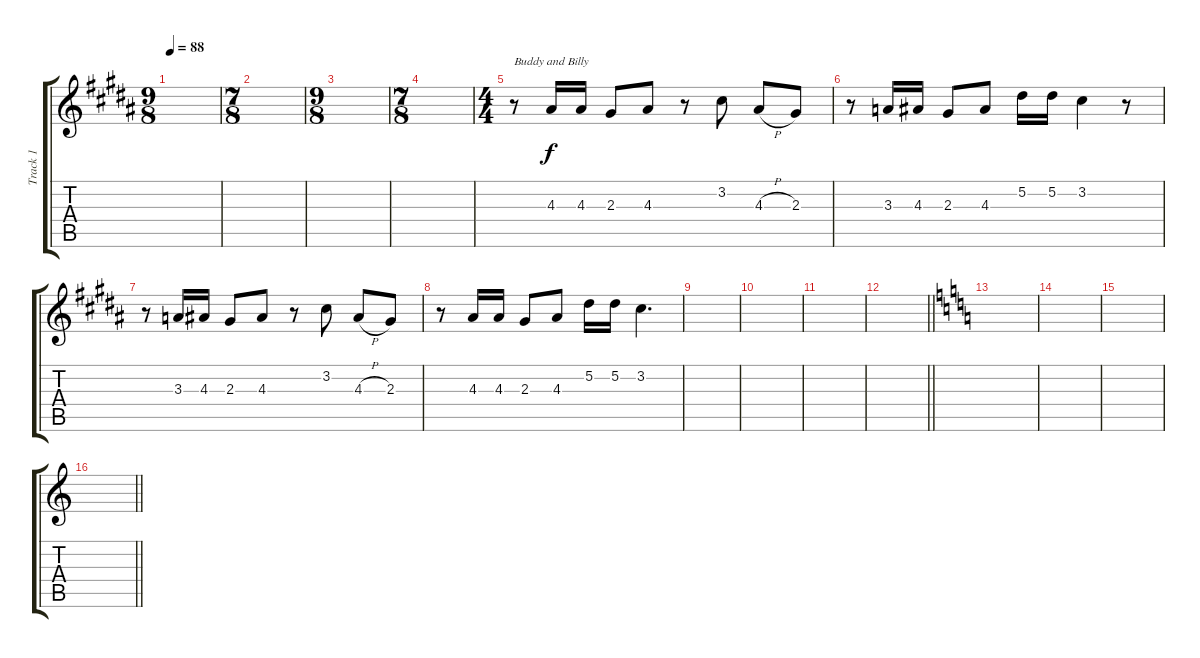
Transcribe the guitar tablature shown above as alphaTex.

\track ("Track 1" "Track 1") {instrument electricguitarjazz}
\staff {score tabs}
\tuning (Eb4 Bb3 Gb3 Db3 Ab2 Eb2) {hide}
\ts (9 8)
\tempo 88
\clef g2
\ks b
|
\ts (7 8)
|
\ts (9 8)
|
\ts (7 8)
|
\ts (4 4)
r.8{txt "Buddy and Billy"} 4.3.16 4.3.16 2.3.8 4.3.8 r.8 3.2.8 4.3{h}.8 2.3.8 |
r.8 3.3.16 4.3.16 2.3.8 4.3.8 5.2.16 5.2.16 3.2.4 r.8 |
r.8 3.3.16 4.3.16 2.3.8 4.3.8 r.8 3.2.8 4.3{h}.8 2.3.8 |
r.8 4.3.16 4.3.16 2.3.8 4.3.8 5.2.16 5.2.16 3.2.4{d} |
|
|
|
\barLineRight lightlight
|
\ks aminor
|
|
|
\barLineRight lightlight
